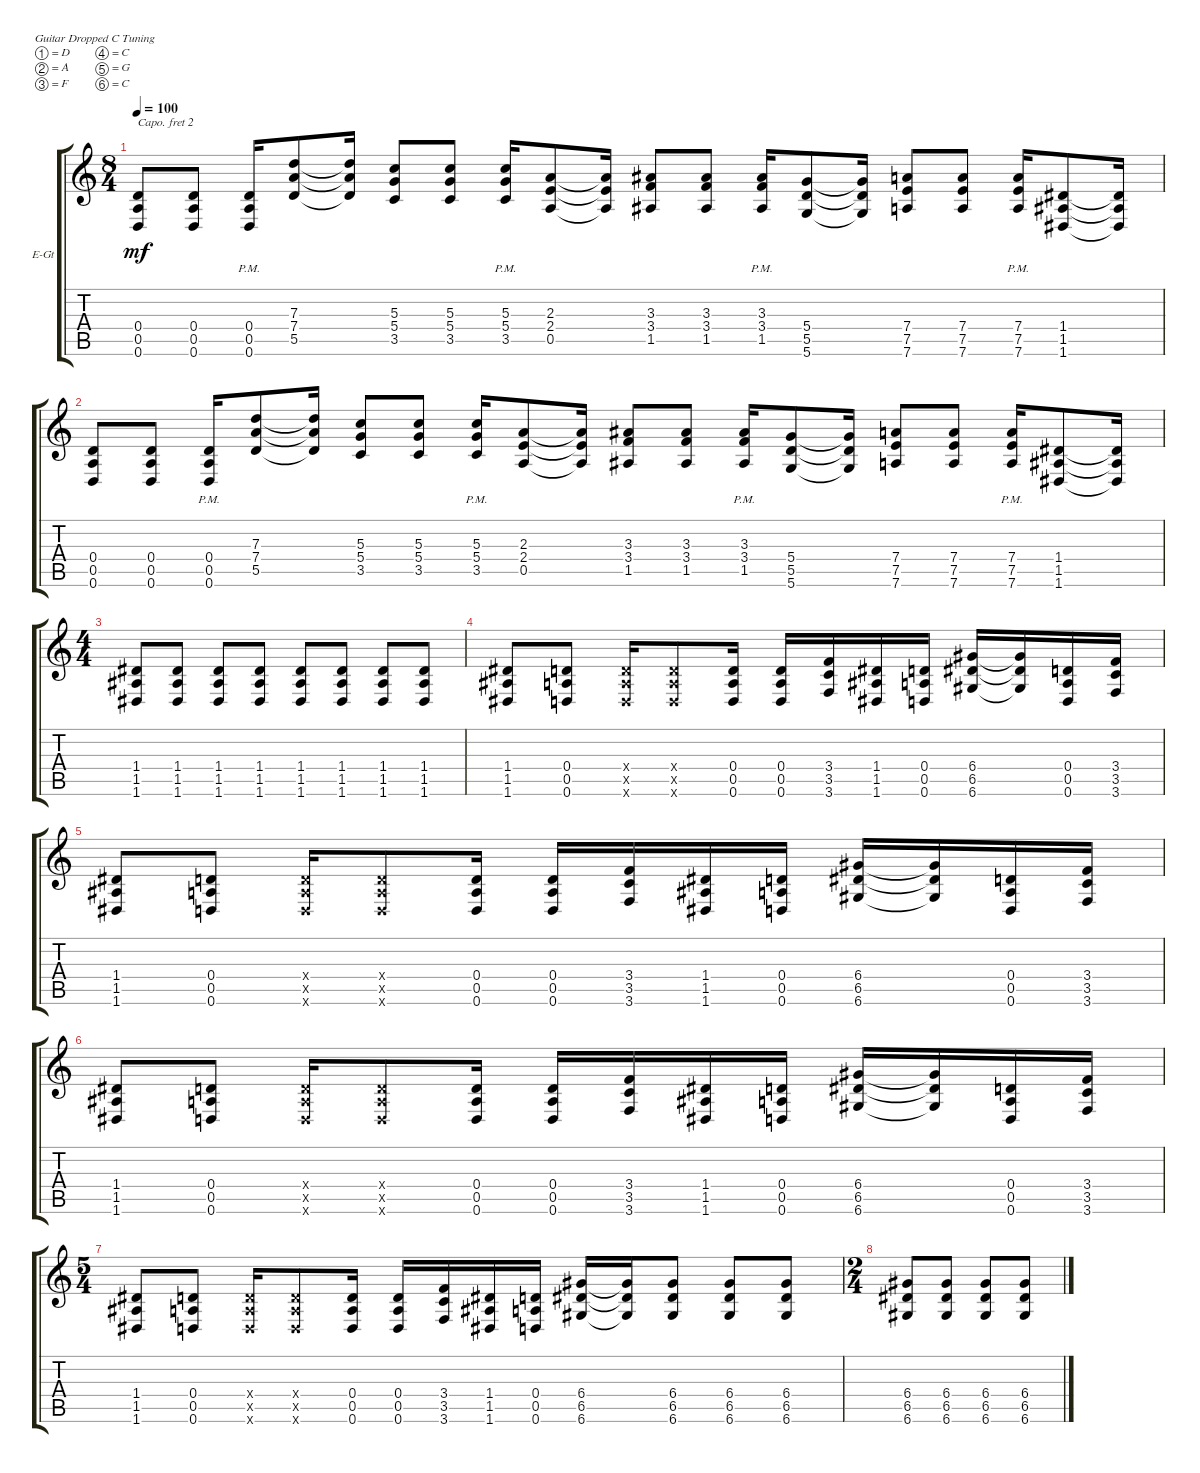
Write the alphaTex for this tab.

\bracketExtendMode groupsimilarinstruments
\multiBarRest
\firstSystemTrackNameOrientation horizontal
\otherSystemsTrackNameOrientation horizontal
\track ("Brad" "E-Gt") {instrument distortionguitar}
\staff {score tabs}
\capo 2
\tuning (D4 A3 F3 C3 G2 C2)
\ts (8 4)
\tempo 100
\clef g2
\ks c
(0.6 0.5 0.4).8{dy mf} (0.4 0.5 0.6).8 (0.6{pm} 0.5{pm} 0.4{pm}).16 (5.5 7.4 7.3).8 (7.3{t} 7.4{t} 5.5{t}).16 (3.5 5.4 5.3).8 (5.3 5.4 3.5).8 (5.4{pm} 5.3{pm} 3.5{pm}).16 (2.3 2.4 0.5).8 (0.5{t} 2.4{t} 2.3{t}).16 (1.5 3.4 3.3).8 (3.3 3.4 1.5).8 (3.3{pm} 3.4{pm} 1.5{pm}).16 (5.6 5.5 5.4).8 (5.4{t} 5.5{t} 5.6{t}).16 (7.6 7.5 7.4).8 (7.4 7.5 7.6).8 (7.6{pm} 7.5{pm} 7.4{pm}).16 (1.6 1.5 1.4).8 (1.4{t} 1.5{t} 1.6{t}).16 |
(0.6 0.5 0.4).8 (0.4 0.5 0.6).8 (0.6{pm} 0.5{pm} 0.4{pm}).16 (5.5 7.4 7.3).8 (7.3{t} 7.4{t} 5.5{t}).16 (3.5 5.4 5.3).8 (5.3 5.4 3.5).8 (5.4{pm} 5.3{pm} 3.5{pm}).16 (2.3 2.4 0.5).8 (0.5{t} 2.4{t} 2.3{t}).16 (1.5 3.4 3.3).8 (3.3 3.4 1.5).8 (3.3{pm} 3.4{pm} 1.5{pm}).16 (5.6 5.5 5.4).8 (5.4{t} 5.5{t} 5.6{t}).16 (7.6 7.5 7.4).8 (7.4 7.5 7.6).8 (7.6{pm} 7.5{pm} 7.4{pm}).16 (1.6 1.5 1.4).8 (1.4{t} 1.5{t} 1.6{t}).16 |
\ts (4 4)
(1.6 1.5 1.4).8 (1.6 1.5 1.4).8 (1.6 1.5 1.4).8 (1.6 1.5 1.4).8 (1.6 1.5 1.4).8 (1.6 1.5 1.4).8 (1.6 1.5 1.4).8 (1.6 1.5 1.4).8 |
(1.6 1.5 1.4).8 (0.4 0.5 0.6).8 (0.6{x} 0.5{x} 0.4{x}).16 (0.4{x} 0.5{x} 0.6{x}).8 (0.6 0.5 0.4).16 (0.4 0.5 0.6).16 (3.6 3.5 3.4).16 (1.4 1.5 1.6).16 (0.4 0.5 0.6).16 (6.6 6.5 6.4).16 (6.4{t} 6.5{t} 6.6{t}).16 (0.4 0.5 0.6).16 (3.6 3.5 3.4).16 |
(1.6 1.5 1.4).8 (0.4 0.5 0.6).8 (0.6{x} 0.5{x} 0.4{x}).16 (0.4{x} 0.5{x} 0.6{x}).8 (0.6 0.5 0.4).16 (0.4 0.5 0.6).16 (3.6 3.5 3.4).16 (1.4 1.5 1.6).16 (0.4 0.5 0.6).16 (6.6 6.5 6.4).16 (6.4{t} 6.5{t} 6.6{t}).16 (0.4 0.5 0.6).16 (3.6 3.5 3.4).16 |
(1.6 1.5 1.4).8 (0.4 0.5 0.6).8 (0.6{x} 0.5{x} 0.4{x}).16 (0.4{x} 0.5{x} 0.6{x}).8 (0.6 0.5 0.4).16 (0.4 0.5 0.6).16 (3.6 3.5 3.4).16 (1.4 1.5 1.6).16 (0.4 0.5 0.6).16 (6.6 6.5 6.4).16 (6.4{t} 6.5{t} 6.6{t}).16 (0.4 0.5 0.6).16 (3.6 3.5 3.4).16 |
\ts (5 4)
(1.6 1.5 1.4).8 (0.4 0.5 0.6).8 (0.6{x} 0.5{x} 0.4{x}).16 (0.4{x} 0.5{x} 0.6{x}).8 (0.6 0.5 0.4).16 (0.4 0.5 0.6).16 (3.6 3.5 3.4).16 (1.4 1.5 1.6).16 (0.4 0.5 0.6).16 (6.6 6.5 6.4).16 (6.4{t} 6.5{t} 6.6{t}).16 (6.4 6.5 6.6).8 (6.6 6.5 6.4).8 (6.6 6.5 6.4).8 |
\ts (2 4)
(6.4 6.5 6.6).8 (6.6 6.5 6.4).8 (6.6 6.5 6.4).8 (6.4 6.5 6.6).8
